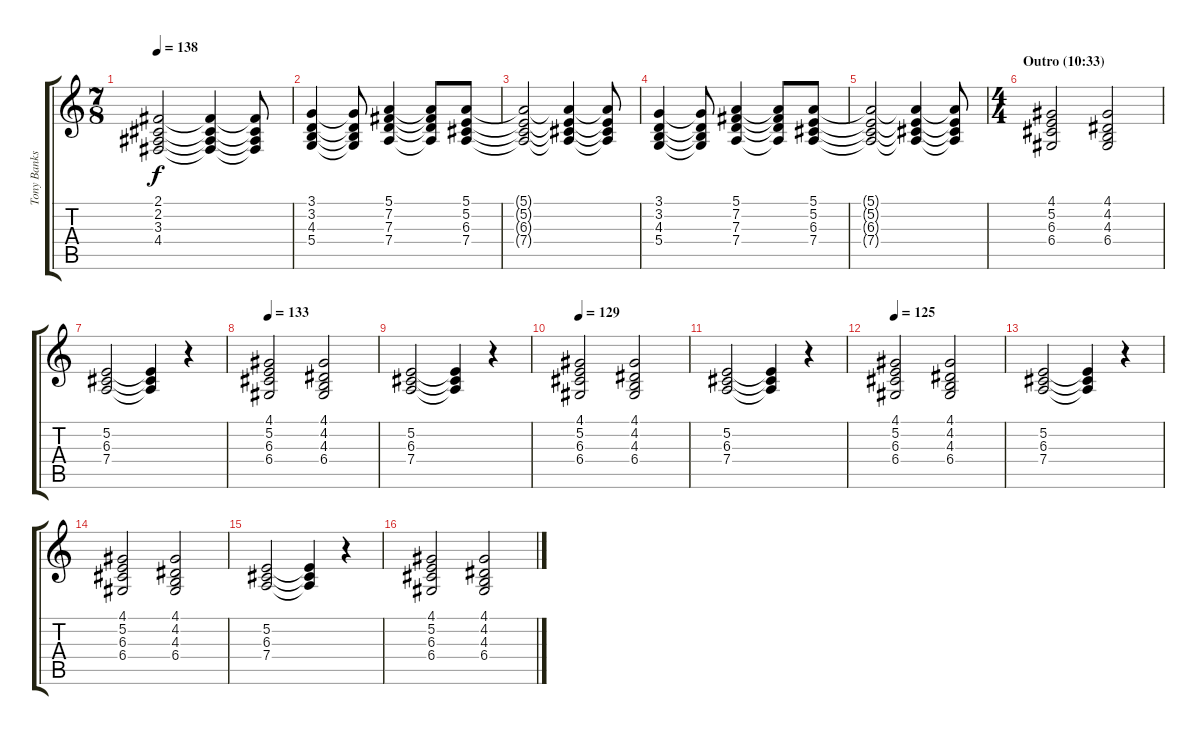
\track ("Tony Banks (organ)" "Tony Banks") {instrument drawbarorgan}
\staff {score tabs}
\tuning (E4 B3 G3 D3 A2 E2) {hide}
\ts (7 8)
\tempo 138
\clef g2
\ks c
(2.1{t} 2.2{t} 3.3{t} 4.4{t}).2{dy f} (2.1{t} 2.2{t} 3.3{t} 4.4{t}).4 (2.1{t} 2.2{t} 3.3{t} 4.4{t}).8 |
(3.1 3.2 4.3 5.4).4 (3.1{t} 3.2{t} 4.3{t} 5.4{t}).8 (5.1 7.2 7.3 7.4).4 (5.1{t} 7.2{t} 7.3{t} 7.4{t}).8 (5.1 5.2 6.3 7.4).8 |
(5.1{t} 5.2{t} 6.3{t} 7.4{t}).2 (5.1{t} 5.2{t} 6.3{t} 7.4{t}).4 (5.1{t} 5.2{t} 6.3{t} 7.4{t}).8 |
(3.1 3.2 4.3 5.4).4 (3.1{t} 3.2{t} 4.3{t} 5.4{t}).8 (5.1 7.2 7.3 7.4).4 (5.1{t} 7.2{t} 7.3{t} 7.4{t}).8 (5.1 5.2 6.3 7.4).8 |
(5.1{t} 5.2{t} 6.3{t} 7.4{t}).2 (5.1{t} 5.2{t} 6.3{t} 7.4{t}).4 (5.1{t} 5.2{t} 6.3{t} 7.4{t}).8 |
\ts (4 4)
\section ("" "Outro (10:33)")
(4.1 5.2 6.3 6.4).2 (4.1 4.2 4.3 6.4).2 |
(5.2 6.3 7.4).2 (5.2{t} 6.3{t} 7.4{t}).4 r.4 |
\tempo 133
(4.1 5.2 6.3 6.4).2 (4.1 4.2 4.3 6.4).2 |
(5.2 6.3 7.4).2 (5.2{t} 6.3{t} 7.4{t}).4 r.4 |
\tempo 129
(4.1 5.2 6.3 6.4).2 (4.1 4.2 4.3 6.4).2 |
(5.2 6.3 7.4).2 (5.2{t} 6.3{t} 7.4{t}).4 r.4 |
\tempo 125
(4.1 5.2 6.3 6.4).2{volume 6} (4.1 4.2 4.3 6.4).2 |
(5.2 6.3 7.4).2 (5.2{t} 6.3{t} 7.4{t}).4 r.4 |
(4.1 5.2 6.3 6.4).2{volume 4} (4.1 4.2 4.3 6.4).2 |
(5.2 6.3 7.4).2 (5.2{t} 6.3{t} 7.4{t}).4 r.4 |
(4.1 5.2 6.3 6.4).2{volume 0} (4.1 4.2 4.3 6.4).2
